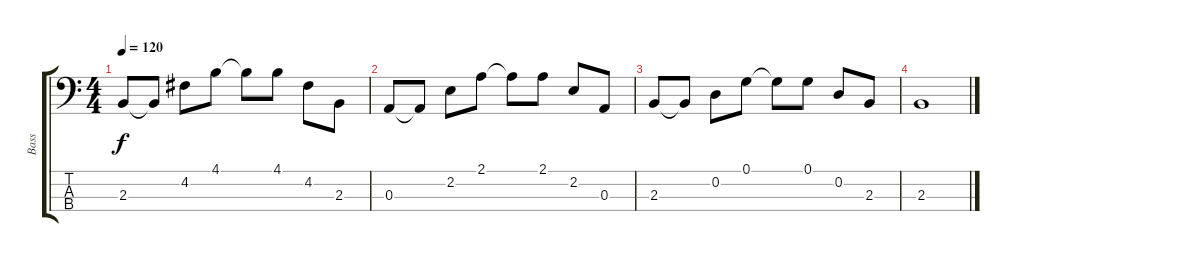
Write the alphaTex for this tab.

\track ("Bass" "Bass") {instrument acousticbass}
\staff {score tabs}
\tuning (G2 D2 A1 E1) {hide}
\ts (4 4)
\tempo 120
\clef f4
\ks c
2.3.8{dy f} 2.3{t}.8 4.2.8 4.1.8 4.1{t}.8 4.1.8 4.2.8 2.3.8 |
0.3.8 0.3{t}.8 2.2.8 2.1.8 2.1{t}.8 2.1.8 2.2.8 0.3.8 |
2.3.8 2.3{t}.8 0.2.8 0.1.8 0.1{t}.8 0.1.8 0.2.8 2.3.8 |
2.3.1
